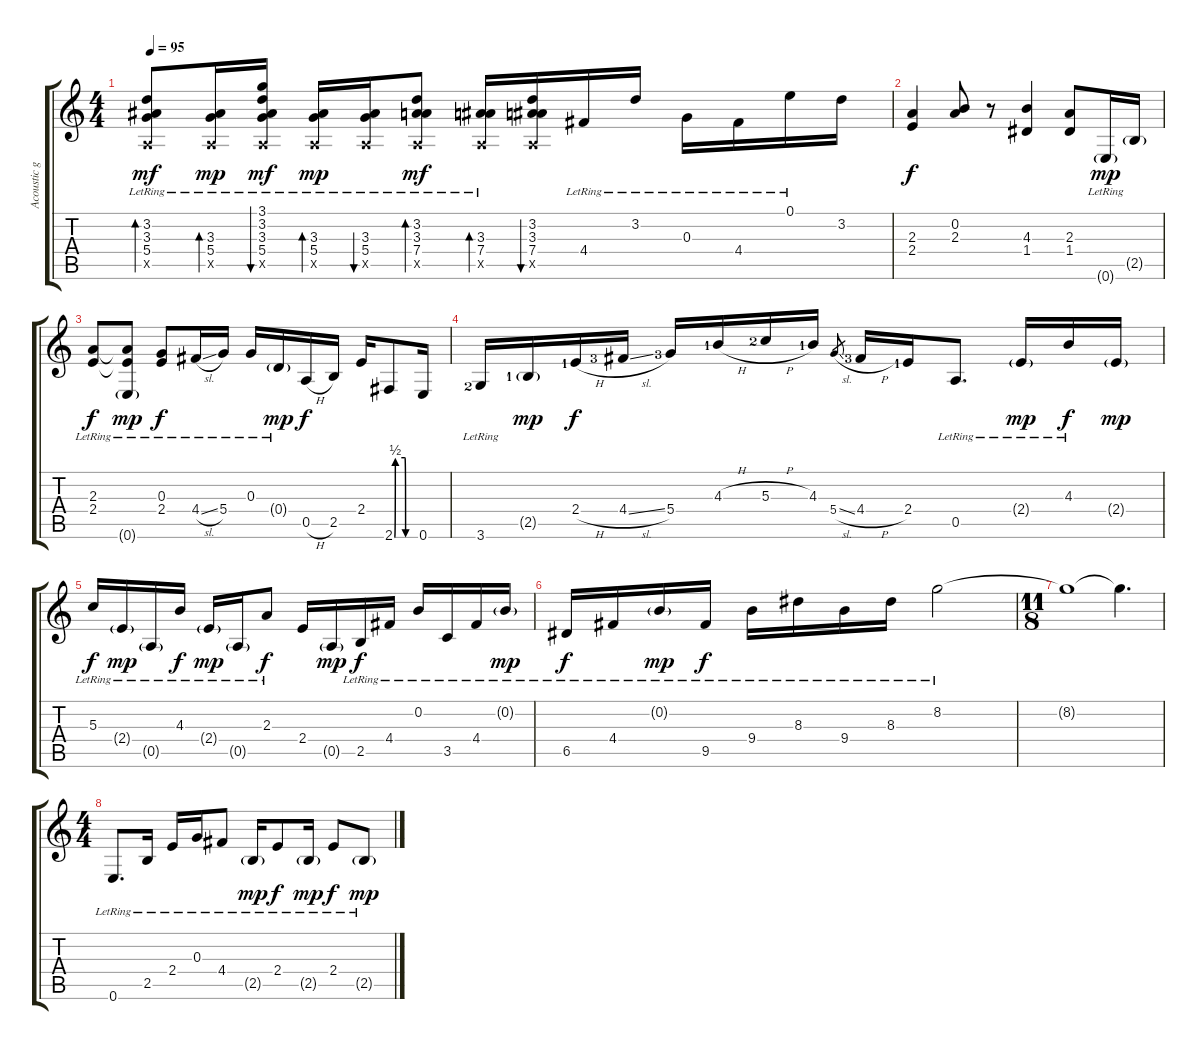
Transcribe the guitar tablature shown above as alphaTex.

\track ("Acoustic guitar" "Acoustic g") {instrument acousticguitarsteel}
\staff {score tabs}
\tuning (E4 B3 G3 D3 A2 E2) {hide}
\ts (4 4)
\tempo 95
\clef g2
\ks c
(3.2{lr} 3.3{lr} 5.4{lr} 0.5{x}).8{bd 60 dy mf} (3.3{lr} 5.4{lr} 0.5{x}).16{bd 60 dy mp} (3.1{lr} 3.2{lr} 3.3{lr} 5.4{lr} 0.5{x}).16{bu 60 dy mf} (3.3{lr} 5.4{lr} 0.5{x}).16{bd 60 dy mp} (3.3{lr} 5.4{lr} 0.5{x}).16{bu 60} (3.2{lr} 3.3{lr} 7.4{lr} 0.5{x}).8{bd 60 dy mf} (3.3{lr} 7.4{lr} 0.5{x}).16{bd 60} (3.2 3.3 7.4 0.5{x}).16{bu 60} 4.4{lr}.16 3.2{lr}.16 0.3{lr}.16 4.4{lr}.16 0.1{lr}.16 3.2.16 |
(2.3 2.4).4{dy f} (0.2 2.3).8 r.8 (4.3 1.4).4 (2.3 1.4).8 0.6{g lr}.16{dy mp} 2.5{g}.16 |
(2.3{lr} 2.4{lr}).8{dy f} (2.3{t} 2.4{t} 0.6{g lr}).8{dy mp} (0.3{lr} 2.4).8{dy f} 4.4{sl lr}.16 5.4{lr}.16 0.3{lr}.16 0.4{g lr}.16{dy mp} 0.5{h}.16{dy f} 2.5.16 2.4.16 2.6{be (custom 0 0 2 2 30 2 32 0 60 0)}.8 0.6.16 |
3.6{lr lf 3}.16 2.5{g lf 2}.16{dy mp} 2.4{h lf 2}.16{dy f} 4.4{sl lf 4}.16 5.4{lf 4}.16 4.3{h lf 2}.16 5.3{h lf 3}.16 4.3{lf 2}.16 5.4{sl}.8{gr} 4.4{h lf 4}.16 2.4{lf 2}.16 0.5{lr}.8{d} 2.4{g lr}.16{dy mp} 4.3{lr}.16{dy f} 2.4{g}.16{dy mp} |
5.3{lr}.16{dy f} 2.4{g lr}.16{dy mp} 0.5{g lr}.16 4.3{lr}.16{dy f} 2.4{g lr}.16{dy mp} 0.5{g lr}.16 2.3{lr}.8{dy f} 2.4.16 0.5{g}.16{dy mp} 2.5{lr}.16{dy f} 4.4{lr}.16 0.2{lr}.16 3.5{lr}.16 4.4{lr}.16 0.2{g lr}.16{dy mp} |
6.5{lr}.16{dy f} 4.4{lr}.16 0.2{g lr}.16{dy mp} 9.5{lr}.16{dy f} 9.4{lr}.16 8.3{lr}.16 9.4{lr}.16 8.3{lr}.16 8.2{lr}.2 |
\ts (11 8)
8.2{t}.1 8.2{t}.4{d} |
\ts (4 4)
0.6{lr}.8{d} 2.5{lr}.16 2.4{lr}.16 0.3{lr}.16 4.4{lr}.8 2.5{g lr}.16{dy mp} 2.4{lr}.8{dy f} 2.5{g lr}.16{dy mp} 2.4{lr}.8{dy f} 2.5{g lr}.8{dy mp}
